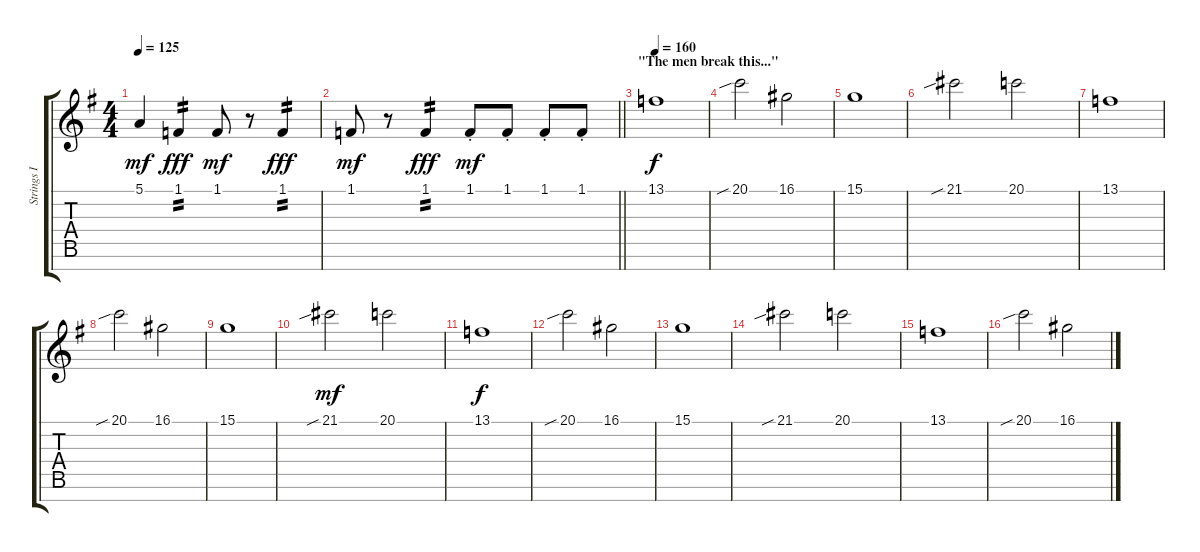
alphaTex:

\track ("Strings I" "Strings I") {instrument stringensemble1}
\staff {score tabs}
\tuning (E4 B3 G3 D3 A2 E2 B1) {hide}
\ts (4 4)
\tempo 125
\clef g2
\ks g
5.1.4{dy mf} 1.1.4{tp 2 dy fff} 1.1.8{dy mf} r.8 1.1.4{tp 2 dy fff} |
\barLineRight lightlight
1.1.8{dy mf} r.8 1.1.4{tp 2 dy fff} 1.1{st}.8{dy mf} 1.1{st}.8 1.1{st}.8 1.1{st}.8 |
\section ("" "\"The men break this...\"")
\tempo 160
13.1.1{dy f} |
20.1{sib}.2 16.1.2 |
15.1.1 |
21.1{sib}.2 20.1.2 |
13.1.1 |
20.1{sib}.2 16.1.2 |
15.1.1 |
21.1{sib}.2{dy mf} 20.1.2 |
13.1.1{dy f} |
20.1{sib}.2 16.1.2 |
15.1.1 |
21.1{sib}.2 20.1.2 |
13.1.1 |
20.1{sib}.2 16.1.2
